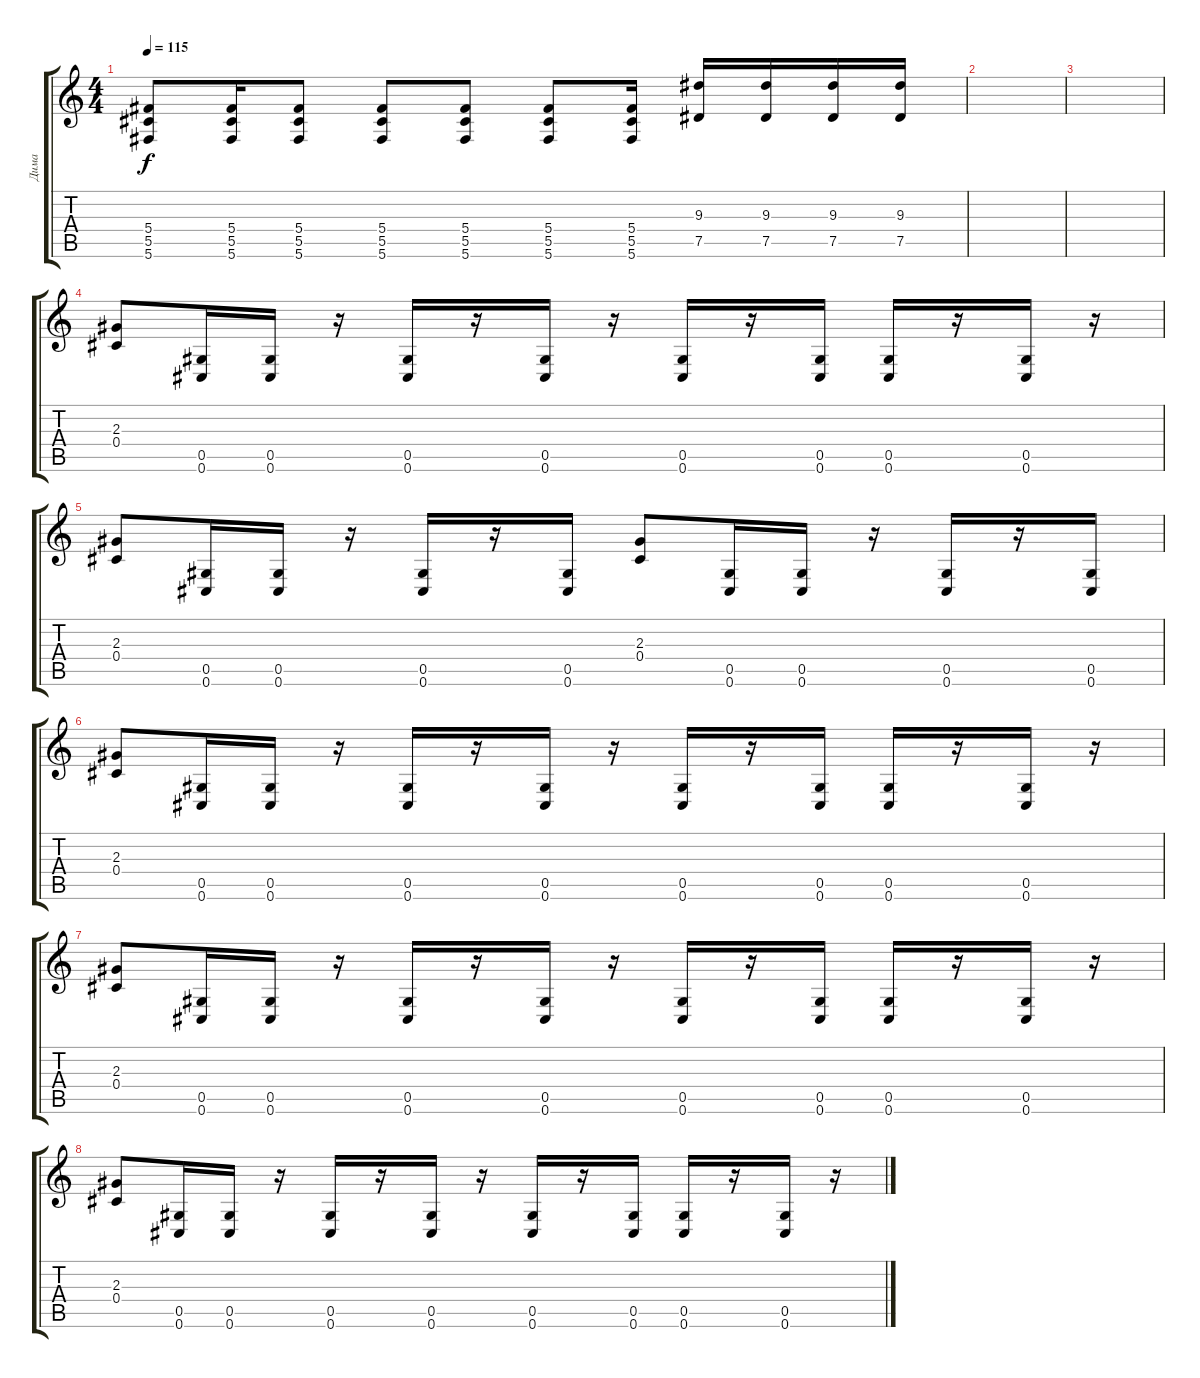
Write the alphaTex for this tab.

\track ("Дима" "Дима") {instrument distortionguitar}
\staff {score tabs}
\tuning (Eb4 Bb3 Gb3 Db3 Ab2 Db2) {hide}
\ts (4 4)
\tempo 115
\clef g2
\ks c
(5.4 5.5 5.6).8{dy f} (5.4 5.5 5.6).16 (5.4 5.5 5.6).8 (5.4 5.5 5.6).8 (5.4 5.5 5.6).8 (5.4 5.5 5.6).8 (5.4 5.5 5.6).16 (9.3 7.5).16 (9.3 7.5).16 (9.3 7.5).16 (9.3 7.5).16 |
|
|
(2.3 0.4).8 (0.5 0.6).16 (0.5 0.6).16 r.16 (0.5 0.6).16 r.16 (0.5 0.6).16 r.16 (0.5 0.6).16 r.16 (0.5 0.6).16 (0.5 0.6).16 r.16 (0.5 0.6).16 r.16 |
(2.3 0.4).8 (0.5 0.6).16 (0.5 0.6).16 r.16 (0.5 0.6).16 r.16 (0.5 0.6).16 (2.3 0.4).8 (0.5 0.6).16 (0.5 0.6).16 r.16 (0.5 0.6).16 r.16 (0.5 0.6).16 |
(2.3 0.4).8 (0.5 0.6).16 (0.5 0.6).16 r.16 (0.5 0.6).16 r.16 (0.5 0.6).16 r.16 (0.5 0.6).16 r.16 (0.5 0.6).16 (0.5 0.6).16 r.16 (0.5 0.6).16 r.16 |
(2.3 0.4).8 (0.5 0.6).16 (0.5 0.6).16 r.16 (0.5 0.6).16 r.16 (0.5 0.6).16 r.16 (0.5 0.6).16 r.16 (0.5 0.6).16 (0.5 0.6).16 r.16 (0.5 0.6).16 r.16 |
(2.3 0.4).8 (0.5 0.6).16 (0.5 0.6).16 r.16 (0.5 0.6).16 r.16 (0.5 0.6).16 r.16 (0.5 0.6).16 r.16 (0.5 0.6).16 (0.5 0.6).16 r.16 (0.5 0.6).16 r.16
